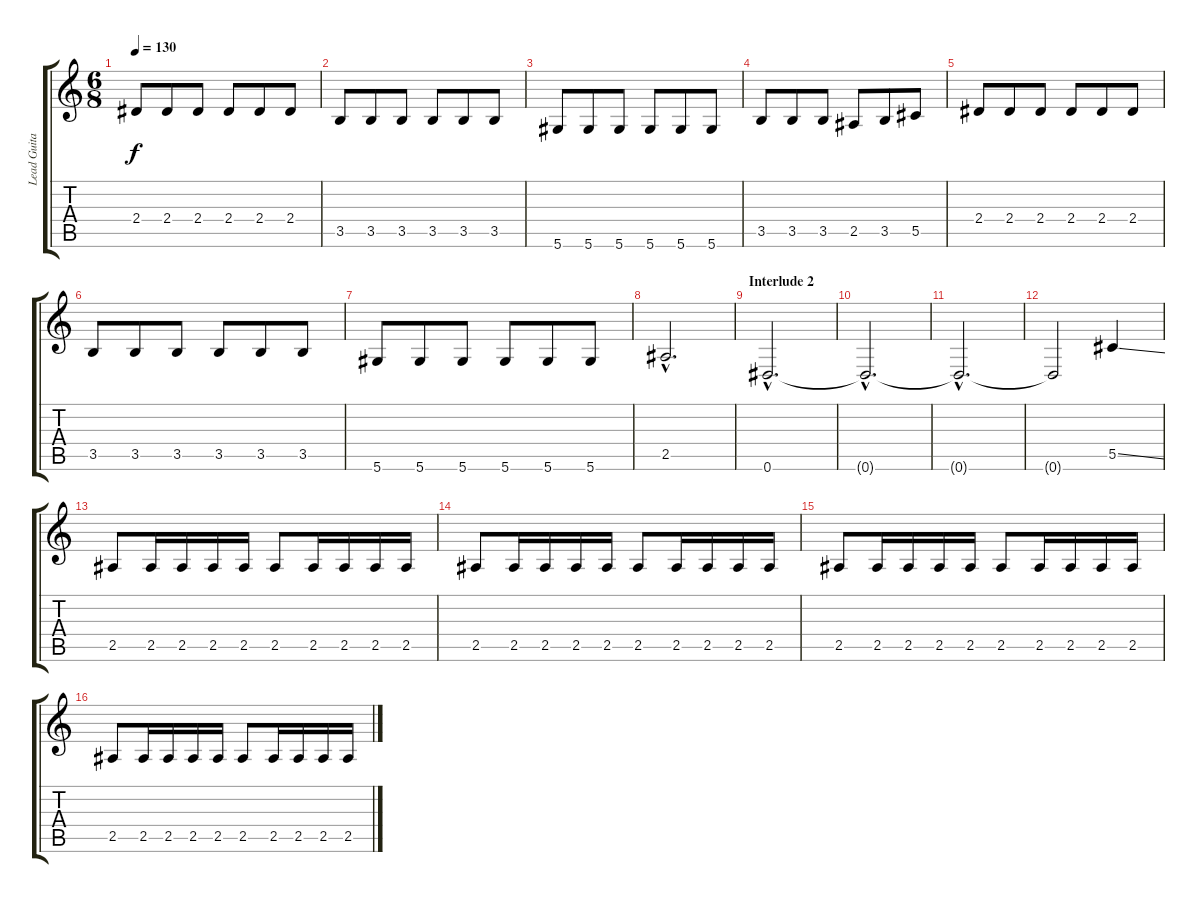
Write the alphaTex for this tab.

\track ("Lead Guitar (Left)" "Lead Guita") {instrument distortionguitar}
\staff {score tabs}
\tuning (Eb4 Bb3 Gb3 Db3 Ab2 Eb2) {hide}
\ts (6 8)
\tempo 130
\clef g2
\ks c
2.4.8{dy f} 2.4.8 2.4.8 2.4.8 2.4.8 2.4.8 |
3.5.8 3.5.8 3.5.8 3.5.8 3.5.8 3.5.8 |
5.6.8 5.6.8 5.6.8 5.6.8 5.6.8 5.6.8 |
3.5.8 3.5.8 3.5.8 2.5.8 3.5.8 5.5.8 |
2.4.8 2.4.8 2.4.8 2.4.8 2.4.8 2.4.8 |
3.5.8 3.5.8 3.5.8 3.5.8 3.5.8 3.5.8 |
5.6.8 5.6.8 5.6.8 5.6.8 5.6.8 5.6.8 |
2.5{hac}.2{d} |
\section ("" "Interlude 2")
0.6{hac}.2{d} |
0.6{hac t}.2{d} |
0.6{hac t}.2{d} |
0.6{t}.2 5.5{ss}.4 |
2.5.8 2.5.16 2.5.16 2.5.16 2.5.16 2.5.8 2.5.16 2.5.16 2.5.16 2.5.16 |
2.5.8 2.5.16 2.5.16 2.5.16 2.5.16 2.5.8 2.5.16 2.5.16 2.5.16 2.5.16 |
2.5.8 2.5.16 2.5.16 2.5.16 2.5.16 2.5.8 2.5.16 2.5.16 2.5.16 2.5.16 |
2.5.8 2.5.16 2.5.16 2.5.16 2.5.16 2.5.8 2.5.16 2.5.16 2.5.16 2.5.16
